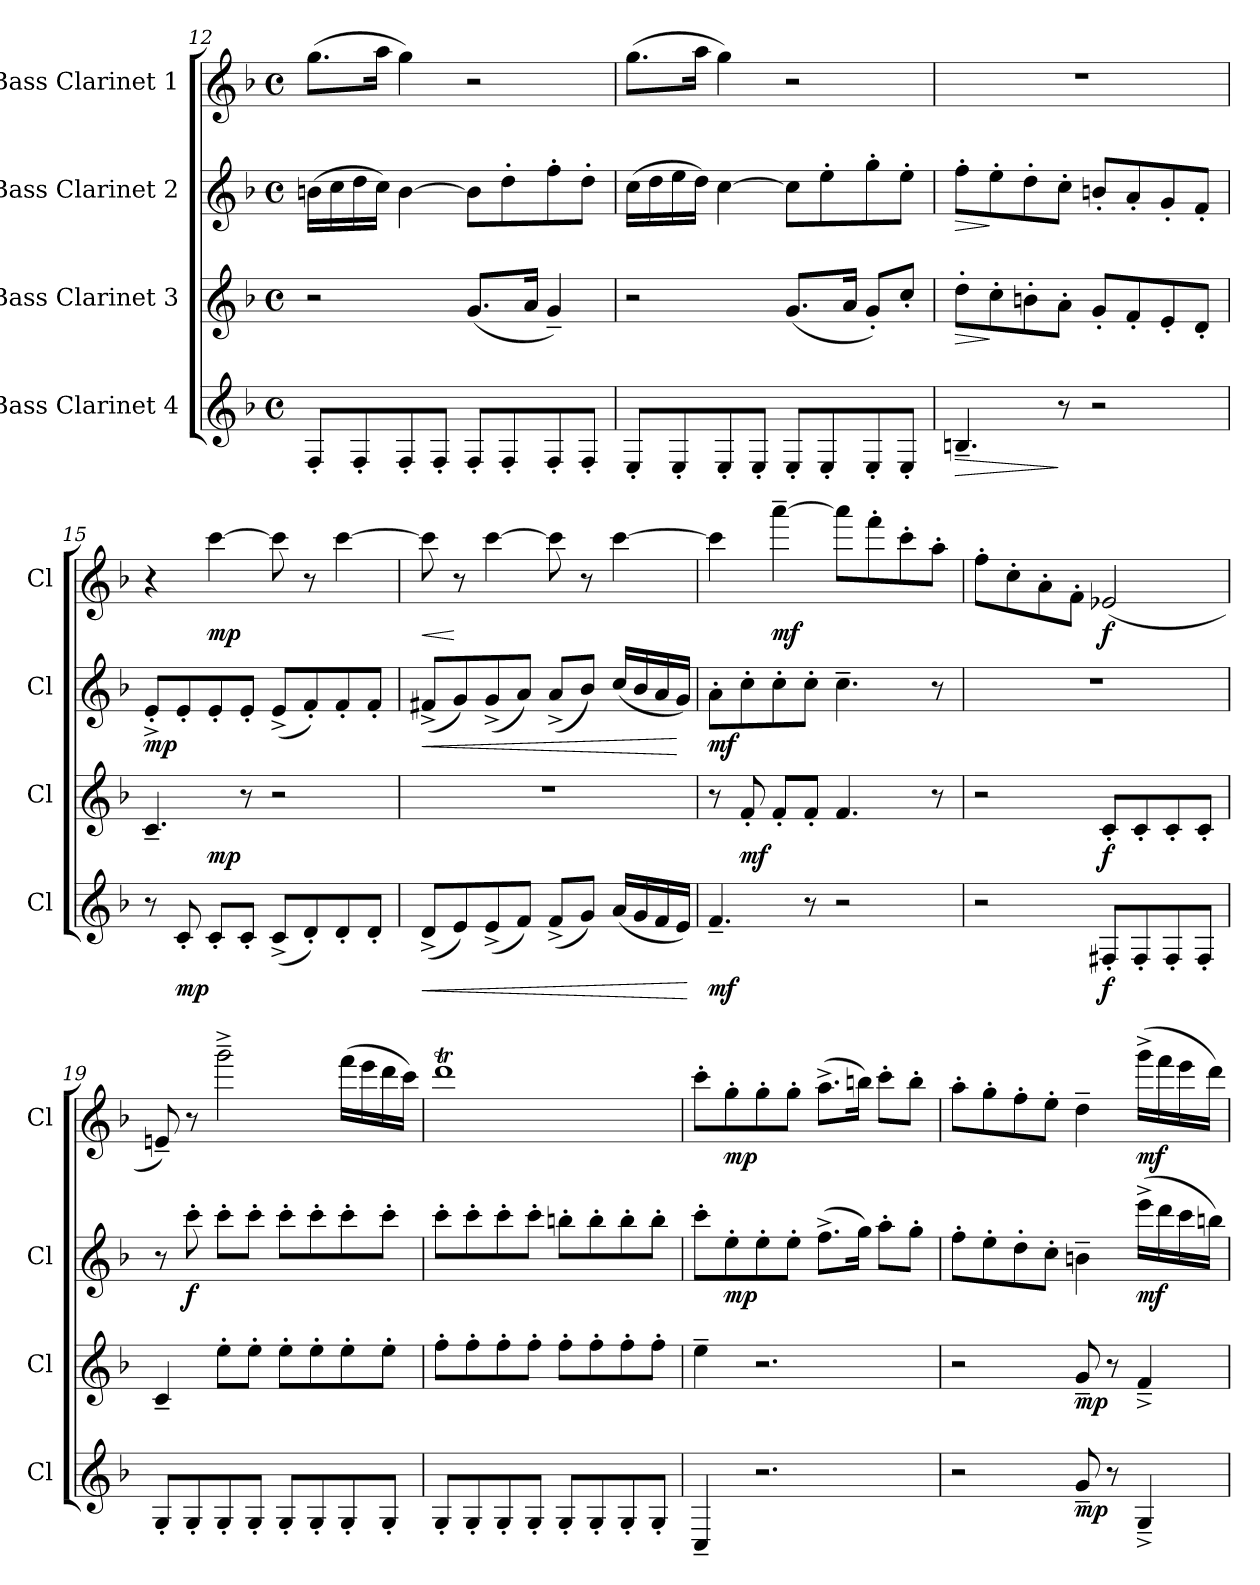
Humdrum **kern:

**kern	**dynam	**kern	**dynam	**kern	**dynam	**kern	**dynam
*part4	*part4	*part3	*part3	*part2	*part2	*part1	*part1
*staff4	*staff4	*staff3	*staff3	*staff2	*staff2	*staff1	*staff1
*I"Bass Clarinet 4	*	*I"Bass Clarinet 3	*	*I"Bass Clarinet 2	*	*I"Bass Clarinet 1	*
*I'Cl	*	*I'Cl	*	*I'Cl	*	*I'Cl	*
*clefG2	*	*clefG2	*	*clefG2	*	*clefG2	*
*ITrd1c2	*	*ITrd1c2	*	*ITrd1c2	*	*ITrd1c2	*
*k[b-e-a-]	*	*k[b-e-a-]	*	*k[b-e-a-]	*	*k[b-e-a-]	*
*E-:	*	*E-:	*	*E-:	*	*E-:	*
*M4/4	*	*M4/4	*	*M4/4	*	*M4/4	*
*met(c)	*	*met(c)	*	*met(c)	*	*met(c)	*
=12	=12	=12	=12	=12	=12	=12	=12
8E-'</L	.	2r	.	(>16an\LL	.	(>8.ff\L	.
.	.	.	.	16b-\	.	.	.
8E-'</	.	.	.	16cc\	.	.	.
.	.	.	.	16b-\JJ)	.	16gg\Jk	.
8E-'</	.	.	.	[4a\	.	4ff\)	.
8E-'</J	.	.	.	.	.	.	.
8E-'</L	.	(<8.f/L	.	8a\L]	.	2r	.
8E-'</	.	.	.	8cc'>\	.	.	.
.	.	16g/Jk	.	.	.	.	.
8E-'</	.	4f~</)	.	8ee-'>\	.	.	.
8E-'</J	.	.	.	8cc'>\J	.	.	.
=13	=13	=13	=13	=13	=13	=13	=13
8D'</L	.	2r	.	(>16b-\LL	.	(>8.ff\L	.
.	.	.	.	16cc\	.	.	.
8D'</	.	.	.	16dd\	.	.	.
.	.	.	.	16cc\JJ)	.	16gg\Jk	.
8D'</	.	.	.	[4b-\	.	4ff\)	.
8D'</J	.	.	.	.	.	.	.
8D'</L	.	(<8.f/L	.	8b-\L]	.	2r	.
8D'</	.	.	.	8dd'>\	.	.	.
.	.	16g/Jk	.	.	.	.	.
8D'</	.	8f'</L)	.	8ff'>\	.	.	.
8D'</J	.	8b-'</J	.	8dd'>\J	.	.	.
!!LO:PB:g=z
=14	=14	=14	=14	=14	=14	=14	=14
!	!LO:HP:b	!	!LO:HP:b	!	!LO:HP:b	!	!
4.An~</	>	8cc'>\L	>	8ee-'>\L	>	1r	.
.	.	8b-'>\	]	8dd'>\	]	.	.
.	.	8an'>\	.	8cc'>\	.	.	.
8r	]	8g'>\J	.	8b-'>\J	.	.	.
2r	.	8f'</L	.	8an'</L	.	.	.
.	.	8e-'</	.	8g'</	.	.	.
.	.	8d'</	.	8f'</	.	.	.
.	.	8c'</J	.	8e-'</J	.	.	.
=15	=15	=15	=15	=15	=15	=15	=15
!	!	!	!	!	!LO:DY:b	!	!
*	*	*^	*	*	*	*	*
8r	.	4.B-~</	4ryy	.	8d^<'</L	mp	4r	.
!	!LO:DY:b	!	!	!	!	!	!	!
8B-'</	mp	.	.	.	8d'</	.	.	.
!	!	!	!	!LO:DY:b	!	!	!	!LO:DY:b
8B-'</L	.	.	2.ryy	mp	8d'</	.	[4bb-\	mp
8B-'</J	.	8r	.	.	8d'</J	.	.	.
(<8B-^</L	.	2r	.	.	(<8d^</L	.	8bb-\]	.
8c'</)	.	.	.	.	8e-'</)	.	8r	.
8c'</	.	.	.	.	8e-'</	.	[4bb-\	.
8c'</J	.	.	.	.	8e-'</J	.	.	.
=16	=16	=16	=16	=16	=16	=16	=16	=16
!	!LO:HP:b	!	!	!	!	!LO:HP:b	!	!LO:HP:b
*	*	*v	*v	*	*	*	*	*
(<8c^</L	<	1r	.	(<8en^</L	<	8bb-\]	<
8d/)	.	.	.	8f/)	.	8r	[
(<8d^</	.	.	.	(<8f^</	.	[4bb-\	.
8e-/J)	.	.	.	8g/J)	.	.	.
(<8e-^</L	.	.	.	(<8g^</L	.	8bb-\]	.
8f/J)	.	.	.	8a-/J)	.	8r	.
(<16g/LL	.	.	.	(<16b-/LL	.	[4bb-\	.
16f/	.	.	.	16a-/	.	.	.
16e-/	.	.	.	16g/	.	.	.
16d/JJ)	.	.	.	16f/JJ)	[	.	.
.	[	.	.	.	.	.	.
=17	=17	=17	=17	=17	=17	=17	=17
!	!LO:DY:b	!	!	!	!LO:DY:b	!	!
4.e-~</	mf	8r	.	8g'>\L	mf	4bb-\]	.
!	!	!	!LO:DY:b	!	!	!	!
.	.	8e-'</	mf	8b-'>\	.	.	.
!	!	!	!	!	!	!	!LO:DY:b
.	.	8e-'</L	.	8b-'>\	.	[4ggg~>\	mf
8r	.	8e-'</J	.	8b-'>\J	.	.	.
2r	.	4.e-/	.	4.b-~>\	.	8ggg\L]	.
.	.	.	.	.	.	8eee-'>\	.
.	.	.	.	.	.	8bb-'>\	.
.	.	8r	.	8r	.	8gg'>\J	.
=18	=18	=18	=18	=18	=18	=18	=18
2r	.	2r	.	1r	.	8ee-'>\L	.
.	.	.	.	.	.	8b-'>\	.
.	.	.	.	.	.	8g'>\	.
.	.	.	.	.	.	8e-'>\J	.
!	!LO:DY:b	!	!LO:DY:b	!	!	!	!LO:DY:b
8En'</L	f	8B-'</L	f	.	.	(<2d-X/	f
8E'</	.	8B-'</	.	.	.	.	.
8E'</	.	8B-'</	.	.	.	.	.
8E'</J	.	8B-'</J	.	.	.	.	.
=19	=19	=19	=19	=19	=19	=19	=19
8F'</L	.	4B-~</	.	8r	.	8dn~</)	.
!	!	!	!	!	!LO:DY:b	!	!
8F'</	.	.	.	8bb-'>\	f	8r	.
8F'</	.	8dd'>\L	.	8bb-'>\L	.	2fff^>~>\	.
8F'</J	.	8dd'>\J	.	8bb-'>\J	.	.	.
8F'</L	.	8dd'>\L	.	8bb-'>\L	.	.	.
8F'</	.	8dd'>\	.	8bb-'>\	.	.	.
8F'</	.	8dd'>\	.	8bb-'>\	.	(>16eee-\LL	.
.	.	.	.	.	.	16ddd\	.
8F'</J	.	8dd'>\J	.	8bb-'>\J	.	16ccc\	.
.	.	.	.	.	.	16bb-\JJ)	.
!!LO:LB:g=z
=20	=20	=20	=20	=20	=20	=20	=20
8F'</L	.	8ee-'>\L	.	8bb-'>\L	.	1cccT	.
8F'</	.	8ee-'>\	.	8bb-'>\	.	.	.
8F'</	.	8ee-'>\	.	8bb-'>\	.	.	.
8F'</J	.	8ee-'>\J	.	8bb-'>\J	.	.	.
8F'</L	.	8ee-'>\L	.	8aan'>\L	.	.	.
8F'</	.	8ee-'>\	.	8aa'>\	.	.	.
8F'</	.	8ee-'>\	.	8aa'>\	.	.	.
8F'</J	.	8ee-'>\J	.	8aa'>\J	.	.	.
=21	=21	=21	=21	=21	=21	=21	=21
4BB-~</	.	4dd~>\	.	8bb-'>\L	.	8bb-'>\L	.
!	!	!	!	!	!LO:DY:b	!	!LO:DY:b
.	.	.	.	8dd'>\	mp	8ff'>\	mp
2.r	.	2.r	.	8dd'>\	.	8ff'>\	.
.	.	.	.	8dd'>\J	.	8ff'>\J	.
.	.	.	.	(>8.ee-^>\L	.	(>8.gg^>\L	.
.	.	.	.	16ff\Jk)	.	16aan\Jk)	.
.	.	.	.	8gg'>\L	.	8bb-'>\L	.
.	.	.	.	8ff'>\J	.	8aa'>\J	.
=22	=22	=22	=22	=22	=22	=22	=22
2r	.	2r	.	8ee-'>\L	.	8gg'>\L	.
.	.	.	.	8dd'>\	.	8ff'>\	.
.	.	.	.	8cc'>\	.	8ee-'>\	.
.	.	.	.	8b-'>\J	.	8dd'>\J	.
!	!LO:DY:b	!	!LO:DY:b	!	!	!	!
8f~</	mp	8f~</	mp	4an~>\	.	4cc~>\	.
8r	.	8r	.	.	.	.	.
!	!	!	!	!	!LO:DY:b	!	!LO:DY:b
4F^<~</	.	4e-^<~</	.	(>16ddd^>\LL	mf	(>16fff^>\LL	mf
.	.	.	.	16ccc\	.	16eee-\	.
.	.	.	.	16bb-\	.	16ddd\	.
.	.	.	.	16aan\JJ)	.	16ccc\JJ)	.
=	=	=	=	=	=	=	=
*-	*-	*-	*-	*-	*-	*-	*-
